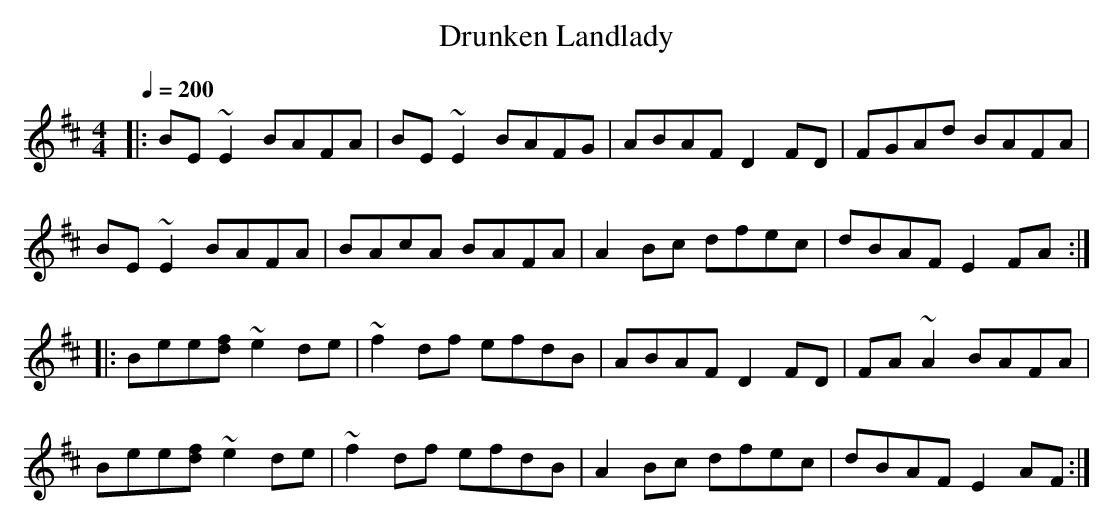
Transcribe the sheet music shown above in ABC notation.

X:1
T:Drunken Landlady
M:4/4
L:1/8
Q:1/4=200
K:D
|:BE~E2 BAFA|BE~E2 BAFG|ABAF D2FD|FGAd BAFA|
BE~E2 BAFA|BAcA BAFA|A2Bc dfec|dBAF E2FA:|
|:Bee[df] ~e2de|~f2df efdB|ABAF D2FD|FA~A2 BAFA|
Bee[df] ~e2de|~f2df efdB|A2Bc dfec|dBAF E2AF:|
